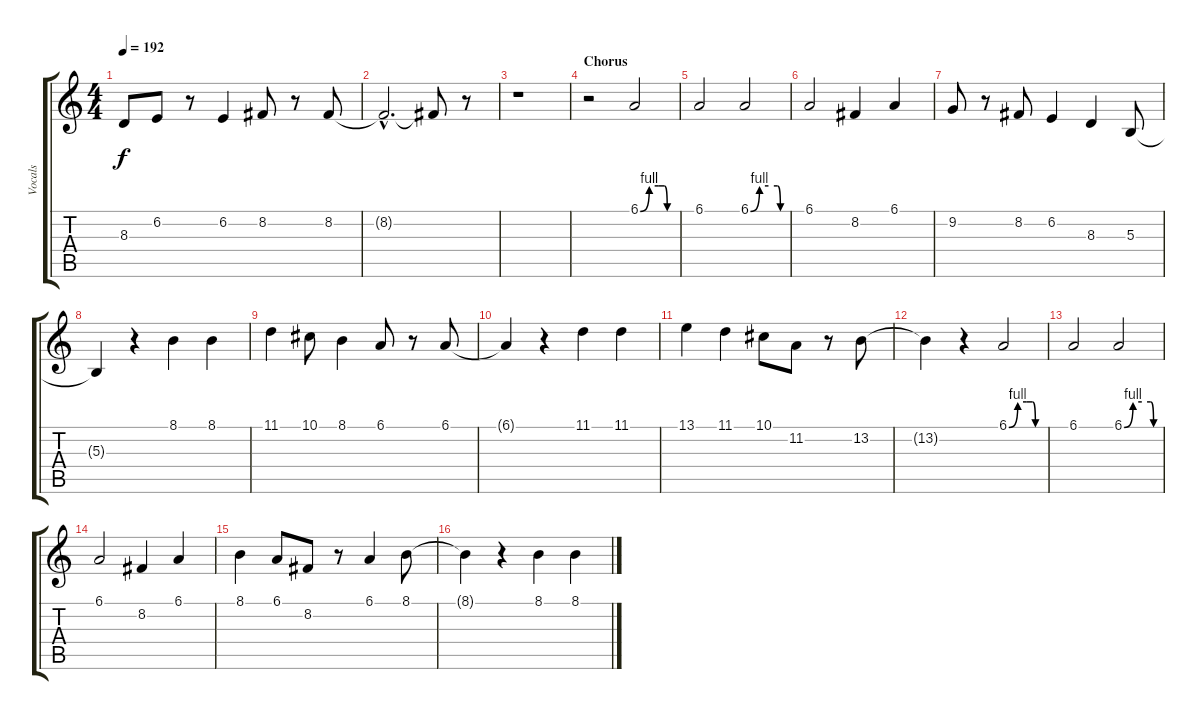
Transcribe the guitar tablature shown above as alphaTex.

\track ("Vocals" "Vocals") {instrument lead2sawtooth}
\staff {score tabs}
\tuning (Eb4 Bb3 Gb3 Db3 Ab2 Eb2) {hide}
\ts (4 4)
\tempo 192
\clef g2
\ks c
8.3{t}.8{dy f} 6.2.8 r.8 6.2.4 8.2.8 r.8 8.2.8 |
8.2{hac t}.2{d} 8.2{t}.8 r.8 |
r.1 |
\section ("" "Chorus")
r.2 6.1{be (custom 0 0 15 4 30 4 40 4 45 0 60 0)}.2 |
6.1.2 6.1{be (custom 0 0 15 4 30 4 45 4 50 0 60 0)}.2 |
6.1.2 8.2.4 6.1.4 |
9.2.8 r.8 8.2.8 6.2.4 8.3.4 5.3.8 |
5.3{t}.4 r.4 8.1.4 8.1.4 |
11.1.4 10.1.8 8.1.4 6.1.8 r.8 6.1.8 |
6.1{t}.4 r.4 11.1.4 11.1.4 |
13.1.4 11.1.4 10.1.8 11.2.8 r.8 13.2.8 |
\section ("" "")
13.2{t}.4 r.4 6.1{be (custom 0 0 15 4 30 4 40 4 45 0 60 0)}.2 |
6.1.2 6.1{be (custom 0 0 15 4 30 4 45 4 50 0 60 0)}.2 |
6.1.2 8.2.4 6.1.4 |
8.1.4 6.1.8 8.2.8 r.8 6.1.4 8.1.8 |
8.1{t}.4 r.4 8.1.4 8.1.4
